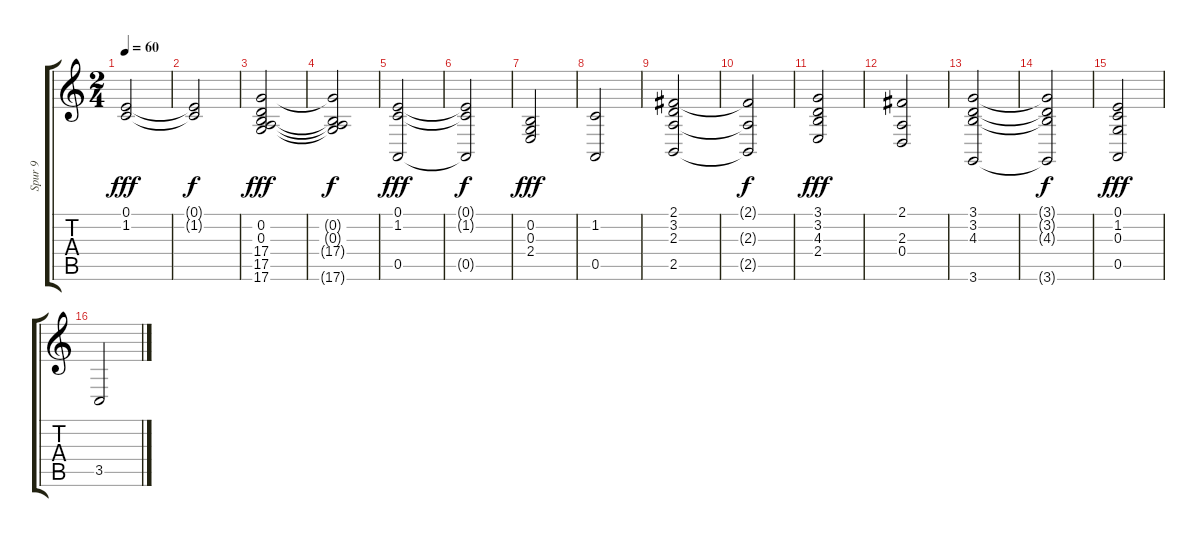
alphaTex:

\track ("Spur 9" "Spur 9") {instrument stringensemble1}
\staff {score tabs}
\tuning (E4 B3 G3 D3 A2 E2) {hide}
\ts (2 4)
\tempo 60
\clef g2
\ks c
(0.1 1.2).2{dy fff} |
(0.1{t} 1.2{t}).2{dy f} |
(0.2 0.3 17.4 17.5 17.6).2{dy fff} |
(0.2{t} 0.3{t} 17.4{t} 17.6{t}).2{dy f} |
(0.1 1.2 0.5).2{dy fff} |
(0.1{t} 1.2{t} 0.5{t}).2{dy f} |
(0.2 0.3 2.4).2{dy fff} |
(1.2 0.5).2 |
(2.1 3.2 2.3 2.5).2 |
(2.1{t} 2.3{t} 2.5{t}).2{dy f} |
(3.1 3.2 4.3 2.4).2{dy fff} |
(2.1 2.3 0.4).2 |
(3.1 3.2 4.3 3.6).2 |
(3.1{t} 3.2{t} 4.3{t} 3.6{t}).2{dy f} |
(0.1 1.2 0.3 0.5).2{dy fff} |
3.5.2
